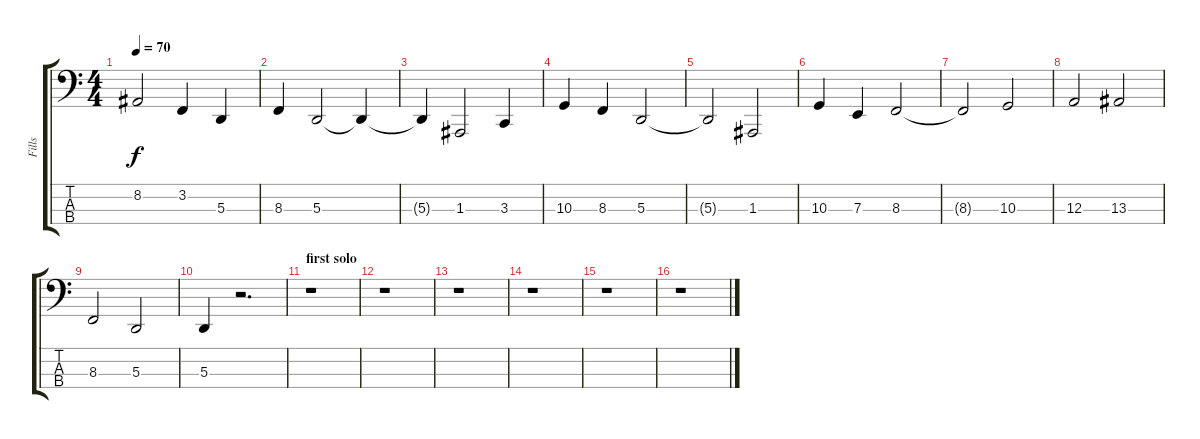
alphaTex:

\track ("Fills" "Fills") {instrument cello}
\staff {score tabs}
\tuning (G2 D2 A1 E1) {hide}
\ts (4 4)
\tempo 70
\clef f4
\ks c
8.2.2{dy f} 3.2.4 5.3.4 |
8.3.4 5.3.2 5.3{t}.4 |
5.3{t}.4 1.3.2 3.3.4 |
10.3.4 8.3.4 5.3.2 |
5.3{t}.2 1.3.2 |
10.3.4 7.3.4 8.3.2 |
8.3{t}.2 10.3.2 |
12.3.2 13.3.2 |
8.3.2 5.3.2 |
5.3.4 r.2{d} |
\section ("" "first solo")
r.1 |
r.1 |
r.1 |
r.1 |
r.1 |
r.1
